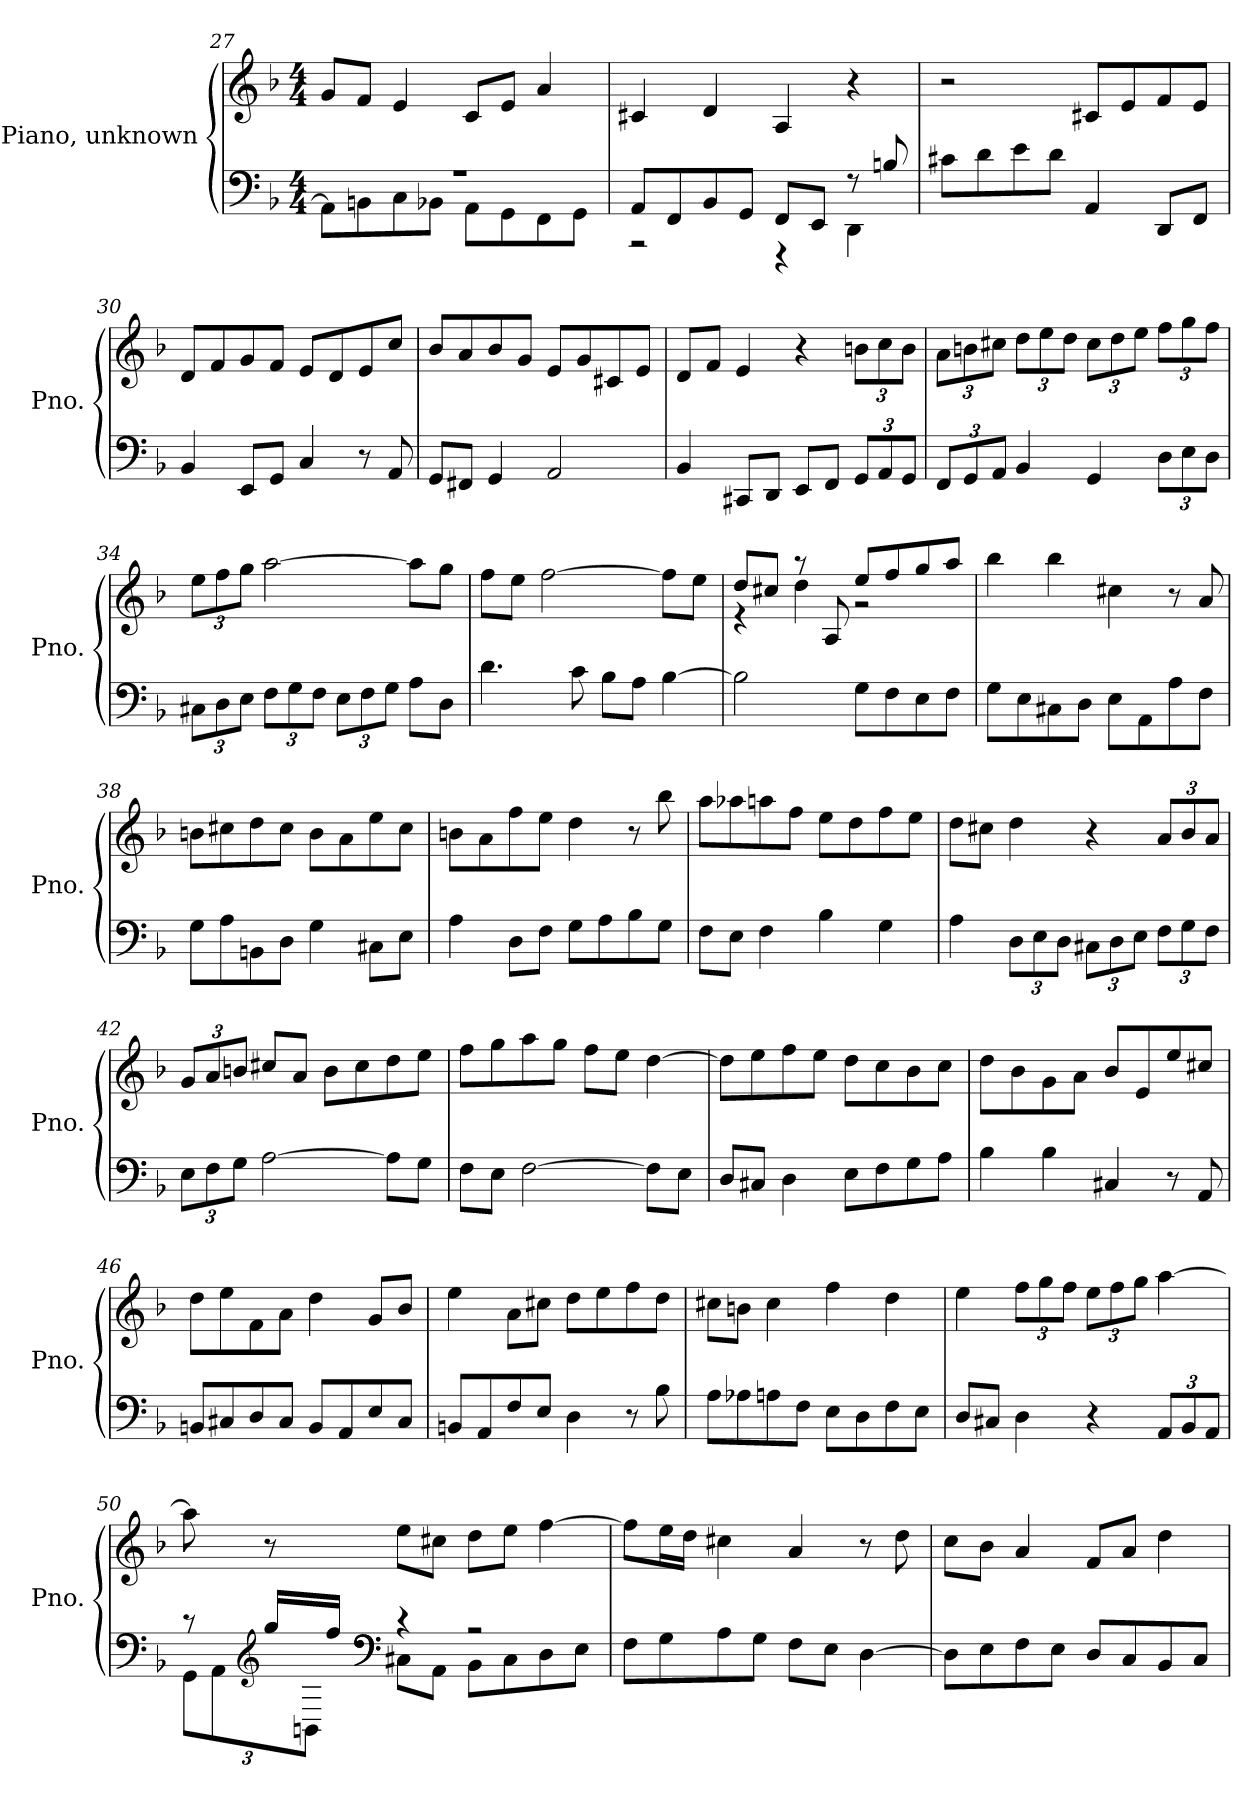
**kern	**kern
*part1	*part1
*staff2	*staff1
*I"Piano, unknown	*
*I'Pno.	*
*clefF4	*clefG2
*k[b-]	*k[b-]
*M4/4	*M4/4
=27	=27
*^	*
1r	8AA\L]	8g/L
.	8BBn\	8f/J
.	8C\	4e/
.	8BB-X\J	.
.	8AA\L	8c/L
.	8GG\	8e/J
.	8FF\	4a/
.	8GG\J	.
!!LO:LB:g=z
=28	=28	=28
8AA/L	2r	4c#X/
8FF/	.	.
8BB-/	.	4d/
8GG/J	.	.
8FF/L	4r	4A/
8EE/J	.	.
8r	4DD\	4r
8Bn/	.	.
*v	*v	*
=29	=29
8c#X\L	2r
8d\	.
8e\	.
8d\J	.
4AA/	8c#X/L
.	8e/
8DD/L	8f/
8FF/J	8e/J
=30	=30
4BB-/	8d/L
.	8f/
8EE/L	8g/
8GG/J	8f/J
4C/	8e/L
.	8d/
8r	8e/
8AA/	8cc/J
=31	=31
8GG/L	8b-/L
8FF#X/J	8a/
4GG/	8b-/
.	8g/J
2AA/	8e/L
.	8g/
.	8c#X/
.	8e/J
!!LO:LB:g=z
=32	=32
4BB-/	8d/L
.	8f/J
8CC#X/L	4e/
8DD/J	.
8EE/L	4r
8FF/J	.
*Xbrackettup	*Xbrackettup
12GG/L	12bn\L
12AA/	12cc\
12GG/J	12b\J
=33	=33
12FF/L	12a\L
12GG/	12bn\
12AA/J	12cc#X\J
4BB-/	12dd\L
.	12ee\
.	12dd\J
4GG/	12cc#\L
.	12dd\
.	12ee\J
12D\L	12ff\L
12E\	12gg\
12D\J	12ff\J
=34	=34
12C#X\L	12ee\L
12D\	12ff\
12E\J	12gg\J
12F\L	[2aa\
12G\	.
12F\J	.
12E\L	.
12F\	.
12G\J	.
8A\L	8aa\L]
8D\J	8gg\J
=35	=35
4.d\	8ff\L
.	8ee\J
.	[2ff\
8c\	.
8B-\L	.
8A\J	.
[4B-\	8ff\L]
.	8ee\J
!!LO:LB:g=z
=36	=36
*	*^
2B-\]	8dd/L	4r
.	8cc#X/J	.
.	8r	4dd\
.	8A/	.
8G\L	8ee/L	2r
8F\	8ff/	.
8E\	8gg/	.
8F\J	8aa/J	.
*	*v	*v
=37	=37
8G\L	4bb-\
8E\	.
8C#X\	4bb-\
8D\J	.
8E\L	4cc#X\
8AA\	.
8A\	8r
8F\J	8a/
=38	=38
8G\L	8bn\L
8A\	8cc#X\
8BBn\	8dd\
8D\J	8cc#\J
4G\	8b\L
.	8a\
8C#X\L	8ee\
8E\J	8cc#\J
=39	=39
4A\	8bn\L
.	8a\
8D\L	8ff\
8F\J	8ee\J
8G\L	4dd\
8A\	.
8B-\	8r
8G\J	8bb-\
!!LO:LB:g=z
=40	=40
8F\L	8aa\L
8E\J	8aa-X\
4F\	8aan\
.	8ff\J
4B-\	8ee\L
.	8dd\
4G\	8ff\
.	8ee\J
=41	=41
4A\	8dd\L
.	8cc#X\J
12D\L	4dd\
12E\	.
12D\J	.
12C#X\L	4r
12D\	.
12E\J	.
12F\L	12a/L
12G\	12b-/
12F\J	12a/J
=42	=42
12E\L	12g/L
12F\	12a/
12G\J	12bn/J
[2A\	8cc#X/L
.	8a/J
.	8b\L
.	8cc#\
8A\L]	8dd\
8G\J	8ee\J
=43	=43
8F\L	8ff\L
8E\J	8gg\
[2F\	8aa\
.	8gg\J
.	8ff\L
.	8ee\J
8F\L]	[4dd\
8E\J	.
!!LO:LB:g=z
=44	=44
8D/L	8dd\L]
8C#X/J	8ee\
4D\	8ff\
.	8ee\J
8E\L	8dd\L
8F\	8cc\
8G\	8b-\
8A\J	8cc\J
=45	=45
4B-\	8dd\L
.	8b-\
4B-\	8g\
.	8a\J
4C#X/	8b-/L
.	8e/
8r	8ee/
8AA/	8cc#X/J
=46	=46
8BBn/L	8dd\L
8C#X/	8ee\
8D/	8f\
8C#/J	8a\J
8BB/L	4dd\
8AA/	.
8E/	8g/L
8C#/J	8b-/J
=47	=47
8BBn/L	4ee\
8AA/	.
8F/	8a\L
8E/J	8cc#X\J
4D\	8dd\L
.	8ee\
8r	8ff\
8B-\	8dd\J
!!LO:PB:g=z
=48	=48
8A\L	8cc#X\L
8A-X\	8bn\J
8An\	4cc#\
8F\J	.
8E\L	4ff\
8D\	.
8F\	4dd\
8E\J	.
=49	=49
8D/L	4ee\
8C#X/J	.
4D\	12ff\L
.	12gg\
.	12ff\J
4r	12ee\L
.	12ff\
.	12gg\J
12AA/L	[4aa\
12BB-/	.
12AA/J	.
=50	=50
*^	*
8r	12GG\L	8aa\]
.	12AA\	.
*clefG2	*	*
16gg/LL	.	8r
.	12BBn\J	.
16ff/JJ	.	.
*clefF4	*	*
4r	8C#X\L	8ee\L
.	8AA\J	8cc#X\J
2r	8BB\L	8dd\L
.	8C#\	8ee\J
.	8D\	[4ff\
.	8E\J	.
*v	*v	*
!!LO:LB:g=z
=51	=51
8F\L	8ff\L]
8G\	16ee\L
.	16dd\JJ
8A\	4cc#X\
8G\J	.
8F\L	4a/
8E\J	.
[4D\	8r
.	8dd\
=52	=52
8D\L]	8cc\L
8E\	8b-\J
8F\	4a/
8E\J	.
8D/L	8f/L
8C/	8a/J
8BB-/	4dd\
8C/J	.
=	=
*-	*-
